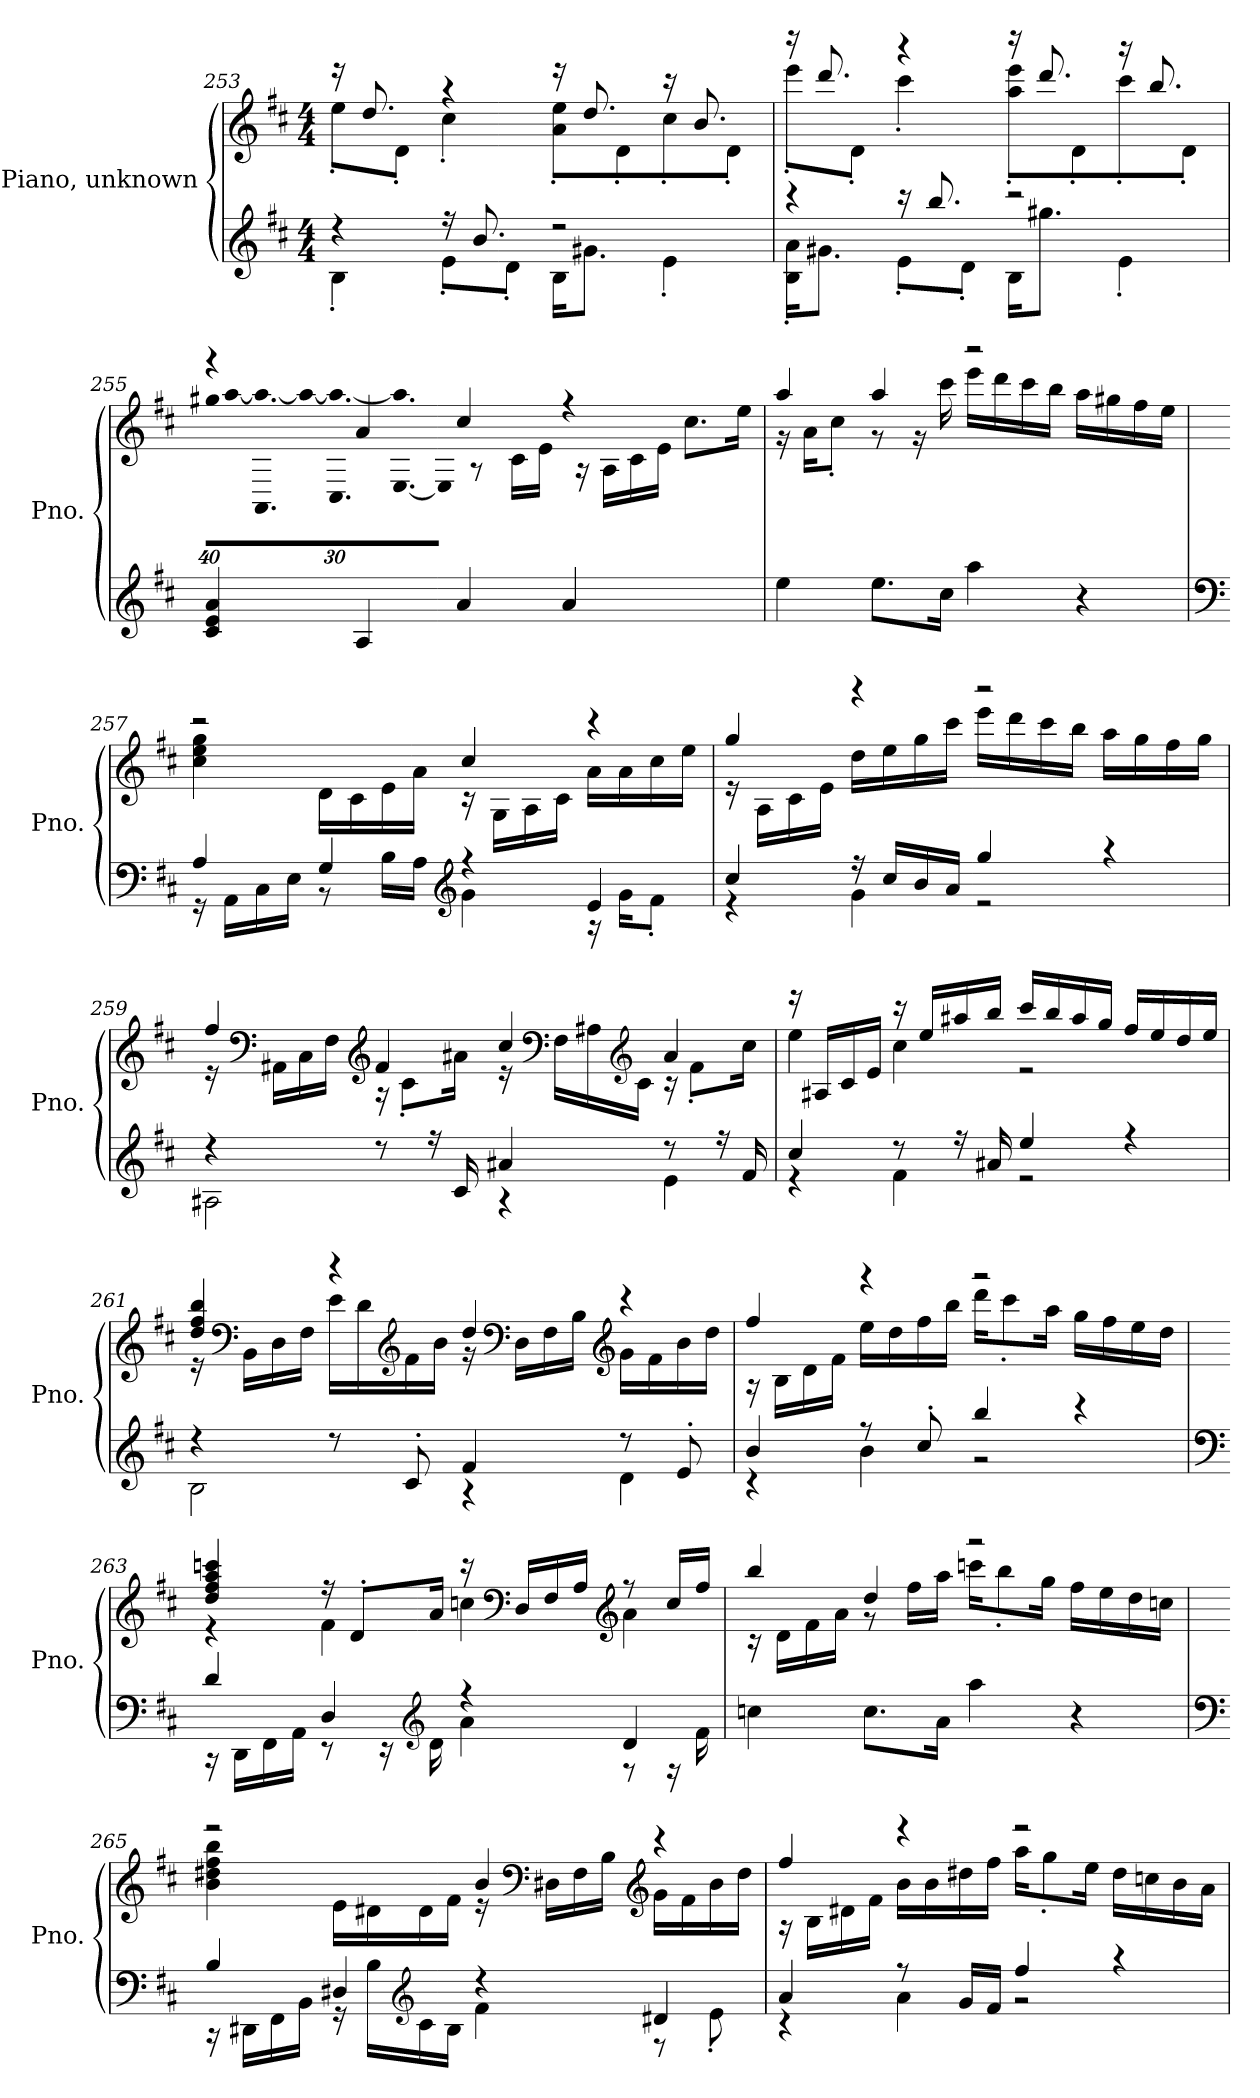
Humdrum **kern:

**kern	**kern
*part1	*part1
*staff2	*staff1
*I"Piano, unknown	*
*I'Pno.	*
!!LO:LB:g=z
*clefG2	*clefG2
*k[f#c#]	*k[f#c#]
*M4/4	*M4/4
=253	=253
*^	*^
4r	4B'\	16r	8ee'\L
.	.	8.dd/	.
.	.	.	8d'\J
16r	8e'\L	4r	4cc#'\
8.b/	.	.	.
.	8d'\J	.	.
2r	16B\KL	16r	8a\' 8ee\'L
.	8.g#X\J	8.dd/	.
.	.	.	8d'\
.	4e'\	16r	8cc#'\
.	.	8.b/	.
.	.	.	8d'\J
=254	=254	=254	=254
4r	16B\' 16a\'KL	16r	8eee'\L
.	8.g#X\J	8.ddd/	.
.	.	.	8d'\J
16r	8e'\L	4r	4ccc#'\
8.bb/	.	.	.
.	8d'\J	.	.
2r	16B\KL	16r	8aa\' 8eee\'L
.	8.gg#X\J	8.ddd/	.
.	.	.	8d'\
.	4e'\	16r	8ccc#'\
.	.	8.bb/	.
.	.	.	8d'\J
*v	*v	*	*
!!LO:PB:g=z	!!
=255	=255	=255
*	*	*Xbrackettup
!	!	!LO:N:vis=32
4c#/ 4e/ 4a/	4r	640%23gg#X\LLL
!	!	!LO:N:vis=64
.	.	[960%17aa\K
!	!	!LO:N:vis=32.
.	.	1920%103AA\ 1920%103aa\_
!	!	!LO:N:vis=64
.	.	960%17aa\K_
!	!	!LO:N:vis=32.
.	.	1920%103C#\ 1920%103aa\_
!	!	!LO:N:vis=32.
.	.	[1920%103E\ 1920%103aa\]
!	!	!LO:N:vis=64
.	.	960%17E\JJJk]
4A/	4a/	8r
.	.	16c#\LL
.	.	16e\JJ
4a/	4cc#/	16r
.	.	16A\LL
.	.	16c#\
.	.	16e\JJ
4a/	4r	8.cc#\L
.	.	16ee\Jk
=256	=256	=256
4ee\	4aa/	16r
.	.	16a\KL
.	.	8cc#'\J
8.ee\L	4aa/	8r
.	.	16r
16cc#\Jk	.	16ccc#\
4aa\	2r	16eee\LL
.	.	16ddd\
.	.	16ccc#\
.	.	16bb\JJ
4r	.	16aa\LL
.	.	16gg#X\
.	.	16ff#\
.	.	16ee\JJ
!!LO:LB:g=z	!!
=257	=257	=257
*clefF4	*	*
*^	*	*
4A/	16r	2r	4cc#\ 4ee\ 4gg\
.	16AA\LL	.	.
.	16C#\	.	.
.	16E\JJ	.	.
4G/	8r	.	16d\LL
.	.	.	16c#\
.	16B\LL	.	16e\
.	16A\JJ	.	16a\JJ
*clefG2	*	*	*
4r	4g\	4cc#/	16r
.	.	.	16G\LL
.	.	.	16A\
.	.	.	16c#\JJ
4e/	16r	4r	16a\LL
.	16g\KL	.	16a\
.	8f#'\J	.	16cc#\
.	.	.	16ee\JJ
=258	=258	=258	=258
4cc#/	4r	4gg/	16r
.	.	.	16A\LL
.	.	.	16c#\
.	.	.	16e\JJ
16r	4g\	4r	16dd\LL
16cc#/LL	.	.	16ee\
16b/	.	.	16gg\
16a/JJ	.	.	16ccc#\JJ
4gg/	2r	2r	16eee\LL
.	.	.	16ddd\
.	.	.	16ccc#\
.	.	.	16bb\JJ
4r	.	.	16aa\LL
.	.	.	16gg\
.	.	.	16ff#\
.	.	.	16gg\JJ
!!LO:LB:g=z	!!
=259	=259	=259	=259
4r	2A#X\	4ff#/	16r
*	*	*clefF4	*
.	.	.	16AA#X\LL
.	.	.	16C#\
.	.	.	16F#\JJ
*	*	*clefG2	*
8r	.	4f#/	16r
.	.	.	8c#'\L
16r	.	.	.
16c#/	.	.	16a#X\Jk
4a#X/	4r	4cc#/	16r
*	*	*clefF4	*
.	.	.	16F#\LL
.	.	.	16A#X\
*	*	*clefG2	*
.	.	.	16c#\JJ
8r	4e\	4a#/	16r
.	.	.	8f#'\L
16r	.	.	.
16f#/	.	.	16cc#\Jk
!!LO:LB:g=z	!!
=260	=260	=260	=260
4cc#/	4r	16r	4ee\
.	.	16A#X/LL	.
.	.	16c#/	.
.	.	16e/JJ	.
8r	4f#\	16r	4cc#\
.	.	16ee/LL	.
16r	.	16aa#X/	.
16a#X/	.	16bb/JJ	.
4ee/	2r	16ccc#/LL	2r
.	.	16bb/	.
.	.	16aa#/	.
.	.	16gg/JJ	.
4r	.	16ff#/LL	.
.	.	16ee/	.
.	.	16dd/	.
.	.	16ee/JJ	.
=261	=261	=261	=261
4r	2B\	4dd/ 4ff#/ 4bb/	16r
*	*	*clefF4	*
.	.	.	16BB\LL
.	.	.	16D\
.	.	.	16F#\JJ
8r	.	4r	16e\LL
.	.	.	16d\
*	*	*clefG2	*
8c#'/	.	.	16f#\
.	.	.	16b\JJ
4f#/	4r	4dd/	16r
*	*	*clefF4	*
.	.	.	16D\LL
.	.	.	16F#\
.	.	.	16B\JJ
*	*	*clefG2	*
8r	4d\	4r	16g\LL
.	.	.	16f#\
8e'/	.	.	16b\
.	.	.	16dd\JJ
!!LO:LB:g=z	!!
=262	=262	=262	=262
4b/	4r	4ff#/	16r
.	.	.	16B\LL
.	.	.	16d\
.	.	.	16f#\JJ
8r	4b\	4r	16ee\LL
.	.	.	16dd\
8cc#'/	.	.	16ff#\
.	.	.	16bb\JJ
4bb/	2r	2r	16ddd\KL
.	.	.	8ccc#'\
.	.	.	16aa\Jk
4r	.	.	16gg\LL
.	.	.	16ff#\
.	.	.	16ee\
.	.	.	16dd\JJ
=263	=263	=263	=263
*clefF4	*	*	*
4d/	16r	4dd/ 4ff#/ 4aa/ 4cccn/	4r
.	16DD\LL	.	.
.	16FF#\	.	.
.	16AA\JJ	.	.
4D/	8r	16r	4f#\
.	.	8d'/L	.
.	16r	.	.
*clefG2	*	*	*
.	16d\	16a/Jk	.
4r	4a\	16r	4ccn\
*	*	*clefF4	*
.	.	16D/LL	.
.	.	16F#/	.
.	.	16A/JJ	.
*	*	*clefG2	*
4d/	8r	8r	4a\
.	16r	16cc/LL	.
.	16f#\	16ff#/JJ	.
*v	*v	*	*
!!LO:LB:g=z	!!
=264	=264	=264
4ccn\	4bb/	16r
.	.	16d\LL
.	.	16f#\
.	.	16a\JJ
8.cc\L	4dd/	8r
.	.	16ff#\LL
16a\Jk	.	16aa\JJ
4aa\	2r	16cccn\KL
.	.	8bb'\
.	.	16gg\Jk
4r	.	16ff#\LL
.	.	16ee\
.	.	16dd\
.	.	16ccn\JJ
=265	=265	=265
*clefF4	*	*
*^	*	*
4B/	16r	2r	4b\ 4dd#X\ 4ff#\ 4bb\
.	16DD#X\LL	.	.
.	16FF#\	.	.
.	16BB\JJ	.	.
4D#X/	16r	.	16e\LL
.	16B\LL	.	16d#X\
*clefG2	*	*	*
.	16c#\	.	16d#\
.	16B\JJ	.	16f#\JJ
4r	4f#\	4b/	16r
*	*	*clefF4	*
.	.	.	16D#X\LL
.	.	.	16F#\
.	.	.	16B\JJ
*	*	*clefG2	*
4d#X/	8r	4r	16g\LL
.	.	.	16f#\
.	8e'\	.	16b\
.	.	.	16dd#\JJ
!!LO:PB:g=z	!!
=266	=266	=266	=266
4a/	4r	4ff#/	16r
.	.	.	16B\LL
.	.	.	16d#X\
.	.	.	16f#\JJ
8r	4a\	4r	16b\LL
.	.	.	16b\
16g/LL	.	.	16dd#X\
16f#/JJ	.	.	16ff#\JJ
4ff#/	2r	2r	16aa\KL
.	.	.	8gg'\
.	.	.	16ee\Jk
4r	.	.	16dd#\LL
.	.	.	16ccn\
.	.	.	16b\
.	.	.	16a\JJ
*v	*v	*	*
*	*v	*v
=	=
*-	*-
